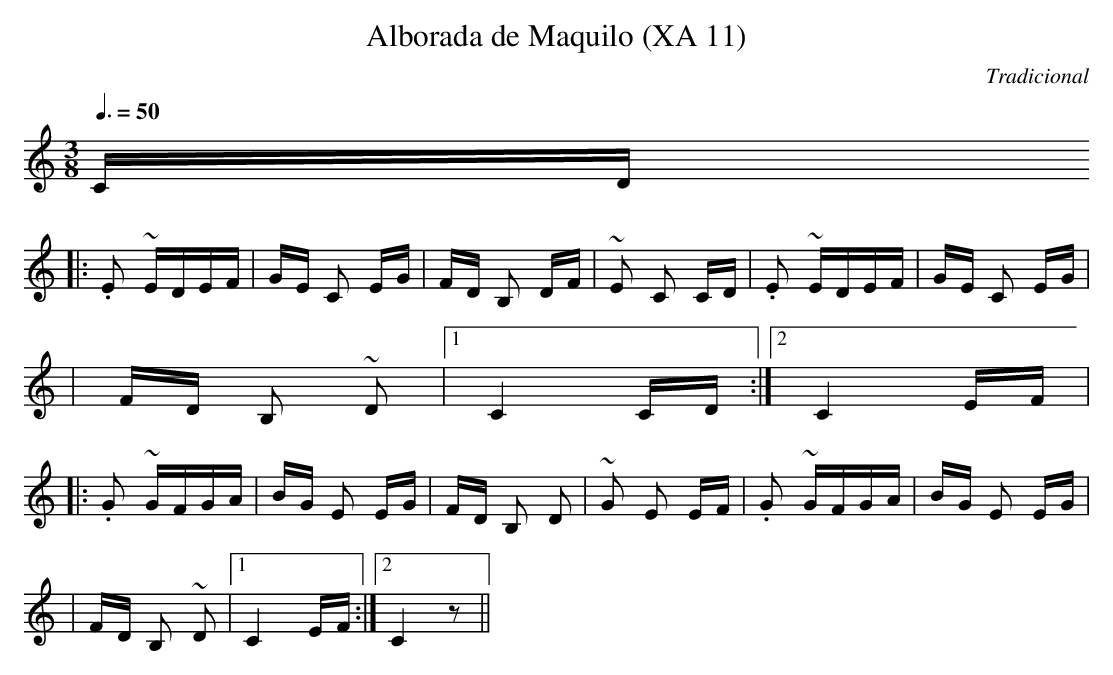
X:1
T:Alborada de Maquilo (XA 11)
C:Tradicional
M:3/8
L:1/8
Q:3/8=50
K:C
C/D/
|: .E ~E/D/E/F/|G/E/ C E/G/|F/D/ B, D/F/|~E C C/D/|.E ~E/D/E/F/|G/E/ C E/G/|
|F/D/ B, ~D|[1 C2 C/D/ :|[2 C2 E/F/|
|: .G ~G/F/G/A/|B/G/ E E/G/|F/D/ B, D|~G E E/F/|.G ~G/F/G/A/|B/G/ E E/G/|
|F/D/ B, ~D|[1 C2 E/F/ :|[2 C2 z||
